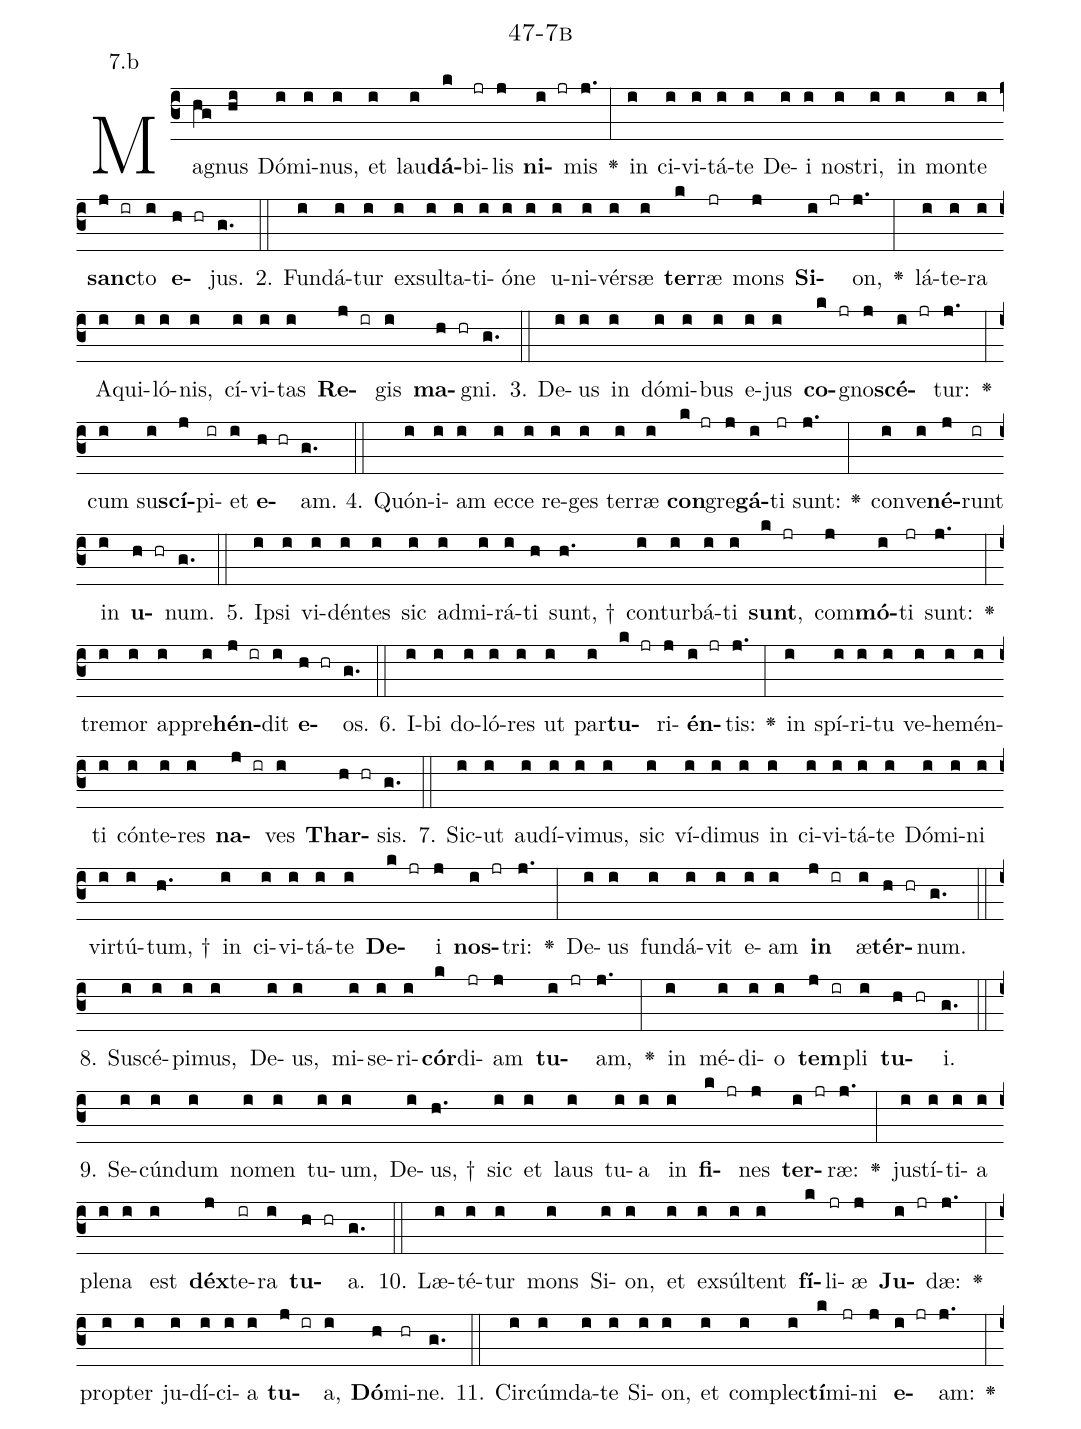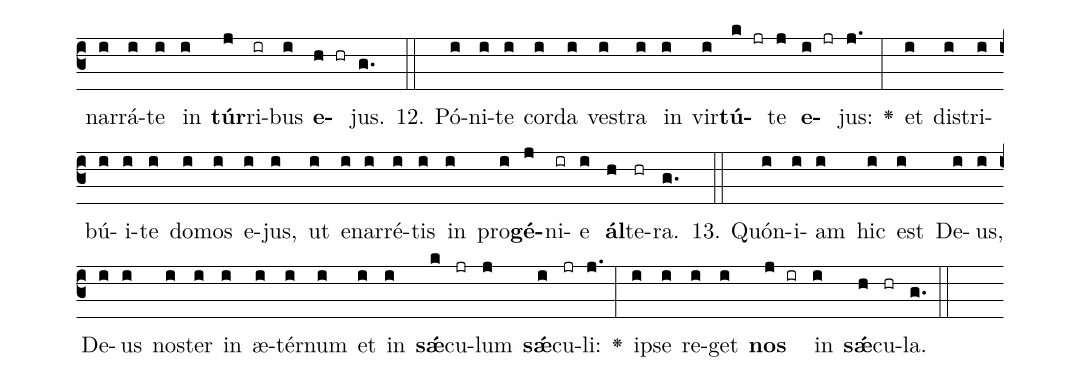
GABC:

name: 47-7b;
annotation: 7.b;
%%
(c3)Ma(hg)gnus(hi) Dó(i)mi(i)nus,(i) et(i) lau(i)<b>dá</b>(k)bi(jr)lis(j) <b>ni</b>(i jr)mis(j.) <v>\greheightstar</v>(:) in(i) ci(i)vi(i)tá(i)te(i) De(i)i(i) nos(i)tri,(i) in(i) mon(i)te(i) <b>sanc</b>(j ir)to(i) <b>e</b>(h hr)jus.(g.) (::)
2. Fun(i)dá(i)tur(i) ex(i)sul(i)ta(i)ti(i)ó(i)ne(i) u(i)ni(i)vér(i)sæ(i) <b>ter</b>(k)ræ(jr) mons(j) <b>Si</b>(i jr)on,(j.) <v>\greheightstar</v>(:) lá(i)te(i)ra(i) A(i)qui(i)ló(i)nis,(i) cí(i)vi(i)tas(i) <b>Re</b>(j ir)gis(i) <b>ma</b>(h hr)gni.(g.) (::)
3. De(i)us(i) in(i) dó(i)mi(i)bus(i) e(i)jus(i) <b>co</b>(k jr)gno(j)<b>scé</b>(i jr)tur:(j.) <v>\greheightstar</v>(:) cum(i) su(i)<b>scí</b>(j)pi(ir)et(i) <b>e</b>(h hr)am.(g.) (::)
4. Quón(i)i(i)am(i) ec(i)ce(i) re(i)ges(i) ter(i)ræ(i) <b>con</b>(k jr)gre(j)<b>gá</b>(i)ti(jr) sunt:(j.) <v>\greheightstar</v>(:) con(i)ve(i)<b>né</b>(j)runt(ir) in(i) <b>u</b>(h hr)num.(g.) (::)
5. Ip(i)si(i) vi(i)dén(i)tes(i) sic(i) ad(i)mi(i)rá(i)ti(h) sunt, †(h.) con(i)tur(i)bá(i)ti(i) <b>sunt</b>,(k jr) com(j)<b>mó</b>(i)ti(jr) sunt:(j.) <v>\greheightstar</v>(:) tre(i)mor(i) ap(i)pre(i)<b>hén</b>(j ir)dit(i) <b>e</b>(h hr)os.(g.) (::)
6. I(i)bi(i) do(i)ló(i)res(i) ut(i) par(i)<b>tu</b>(k jr)ri(j)<b>én</b>(i jr)tis:(j.) <v>\greheightstar</v>(:) in(i) spí(i)ri(i)tu(i) ve(i)he(i)mén(i)ti(i) cón(i)te(i)res(i) <b>na</b>(j ir)ves(i) <b>Thar</b>(h hr)sis.(g.) (::)
7. Sic(i)ut(i) au(i)dí(i)vi(i)mus,(i) sic(i) ví(i)di(i)mus(i) in(i) ci(i)vi(i)tá(i)te(i) Dó(i)mi(i)ni(i) vir(i)tú(i)tum, †(h.) in(i) ci(i)vi(i)tá(i)te(i) <b>De</b>(k jr)i(j) <b>nos</b>(i jr)tri:(j.) <v>\greheightstar</v>(:) De(i)us(i) fun(i)dá(i)vit(i) e(i)am(i) <b>in</b>(j ir) æ(i)<b>tér</b>(h hr)num.(g.) (::)
8. Su(i)scé(i)pi(i)mus,(i) De(i)us,(i) mi(i)se(i)ri(i)<b>cór</b>(k)di(jr)am(j) <b>tu</b>(i jr)am,(j.) <v>\greheightstar</v>(:) in(i) mé(i)di(i)o(i) <b>tem</b>(j ir)pli(i) <b>tu</b>(h hr)i.(g.) (::)
9. Se(i)cún(i)dum(i) no(i)men(i) tu(i)um,(i) De(i)us, †(h.) sic(i) et(i) laus(i) tu(i)a(i) in(i) <b>fi</b>(k jr)nes(j) <b>ter</b>(i jr)ræ:(j.) <v>\greheightstar</v>(:) jus(i)tí(i)ti(i)a(i) ple(i)na(i) est(i) <b>déx</b>(j)te(ir)ra(i) <b>tu</b>(h hr)a.(g.) (::)
10. Læ(i)té(i)tur(i) mons(i) Si(i)on,(i) et(i) ex(i)súl(i)tent(i) <b>fí</b>(k)li(jr)æ(j) <b>Ju</b>(i jr)dæ:(j.) <v>\greheightstar</v>(:) prop(i)ter(i) ju(i)dí(i)ci(i)a(i) <b>tu</b>(j ir)a,(i) <b>Dó</b>(h)mi(hr)ne.(g.) (::)
11. Cir(i)cúm(i)da(i)te(i) Si(i)on,(i) et(i) com(i)plec(i)<b>tí</b>(k)mi(jr)ni(j) <b>e</b>(i jr)am:(j.) <v>\greheightstar</v>(:) nar(i)rá(i)te(i) in(i) <b>túr</b>(j)ri(ir)bus(i) <b>e</b>(h hr)jus.(g.) (::)
12. Pó(i)ni(i)te(i) cor(i)da(i) ves(i)tra(i) in(i) vir(i)<b>tú</b>(k jr)te(j) <b>e</b>(i jr)jus:(j.) <v>\greheightstar</v>(:) et(i) dis(i)tri(i)bú(i)i(i)te(i) do(i)mos(i) e(i)jus,(i) ut(i) e(i)nar(i)ré(i)tis(i) in(i) pro(i)<b>gé</b>(j)ni(ir)e(i) <b>ál</b>(h)te(hr)ra.(g.) (::)
13. Quón(i)i(i)am(i) hic(i) est(i) De(i)us,(i) De(i)us(i) nos(i)ter(i) in(i) æ(i)tér(i)num(i) et(i) in(i) <b>sǽ</b>(k)cu(jr)lum(j) <b>sǽ</b>(i)cu(jr)li:(j.) <v>\greheightstar</v>(:) ip(i)se(i) re(i)get(i) <b>nos</b>(j ir) in(i) <b>sǽ</b>(h)cu(hr)la.(g.) (::)
